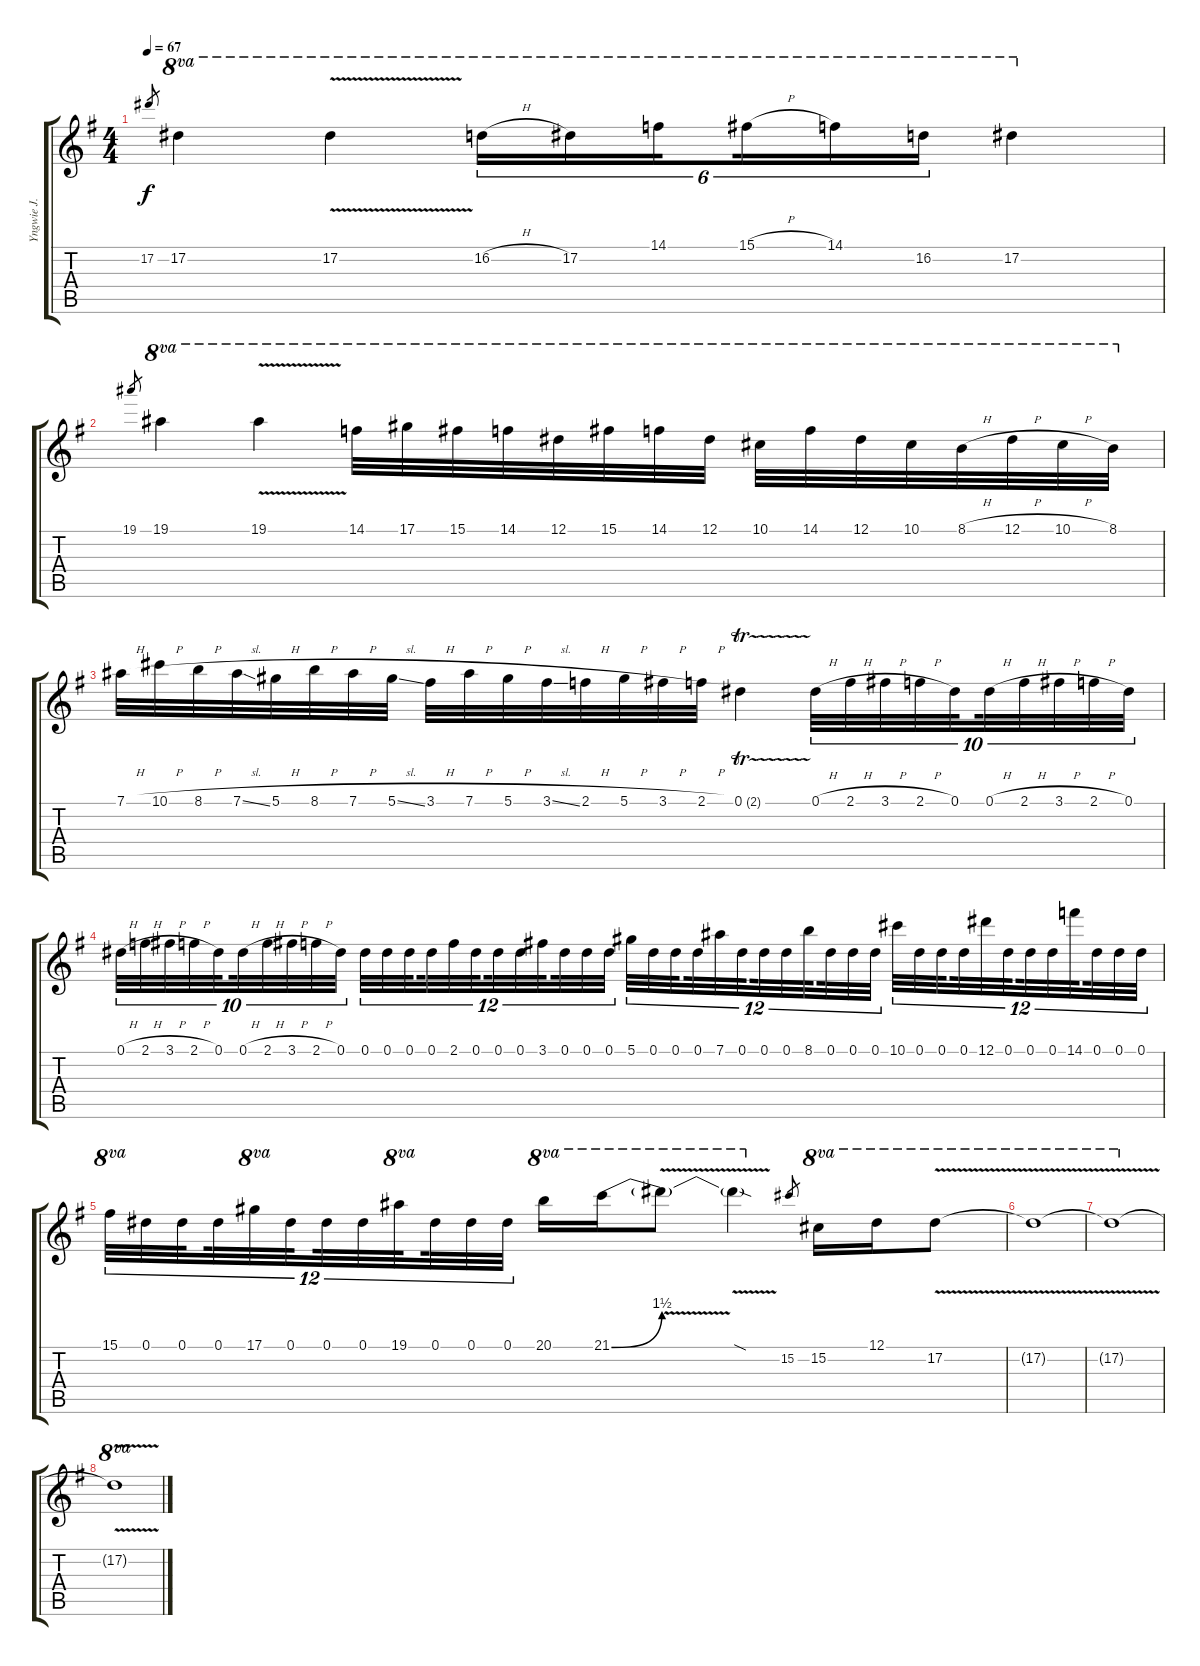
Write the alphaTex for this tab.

\track ("Yngwie J. Malmsteen" "Yngwie J. ") {instrument overdrivenguitar}
\staff {score tabs}
\tuning (Eb4 Bb3 Gb3 Db3 Ab2 Eb2) {hide}
\ts (4 4)
\tempo 67
\clef g2
\ks g
17.2.8{gr dy f} 17.2.4{ot 8va} 17.2{v}.4{ot 8va} 16.2{h}.16{tu (6 4) ot 8va} 17.2.16{tu (6 4) ot 8va} 14.1.16{tu (6 4) ot 8va beam splitsecondary} 15.1{h}.16{tu (6 4) ot 8va} 14.1.16{tu (6 4) ot 8va} 16.2.16{tu (6 4) ot 8va} 17.2.4{ot 8va} |
19.1.8{gr} 19.1.4{ot 8va} 19.1{v}.4{ot 8va} 14.1.32{ot 8va} 17.1.32{ot 8va} 15.1.32{ot 8va} 14.1.32{ot 8va} 12.1.32{ot 8va} 15.1.32{ot 8va} 14.1.32{ot 8va} 12.1.32{ot 8va} 10.1.32{ot 8va} 14.1.32{ot 8va} 12.1.32{ot 8va} 10.1.32{ot 8va} 8.1{h}.32{ot 8va} 12.1{h}.32{ot 8va} 10.1{h}.32{ot 8va} 8.1.32{ot 8va} |
7.1{h}.32 10.1{h}.32 8.1{h}.32 7.1{sl}.32 5.1{h}.32 8.1{h}.32 7.1{h}.32 5.1{sl}.32 3.1{h}.32 7.1{h}.32 5.1{h}.32 3.1{sl}.32 2.1{h}.32 5.1{h}.32 3.1{h}.32 2.1{h}.32 0.1{tr (2 32)}.4 0.1{h}.32{tu (10 8)} 2.1{h}.32{tu (10 8)} 3.1{h}.32{tu (10 8)} 2.1{h}.32{tu (10 8)} 0.1.32{tu (10 8) beam splitsecondary} 0.1{h}.32{tu (10 8)} 2.1{h}.32{tu (10 8)} 3.1{h}.32{tu (10 8)} 2.1{h}.32{tu (10 8)} 0.1.32{tu (10 8)} |
0.1{h}.32{tu (10 8)} 2.1{h}.32{tu (10 8)} 3.1{h}.32{tu (10 8)} 2.1{h}.32{tu (10 8)} 0.1.32{tu (10 8) beam splitsecondary} 0.1{h}.32{tu (10 8)} 2.1{h}.32{tu (10 8)} 3.1{h}.32{tu (10 8)} 2.1{h}.32{tu (10 8)} 0.1.32{tu (10 8)} 0.1.32{tu (12 8)} 0.1.32{tu (12 8)} 0.1.32{tu (12 8) beam splitsecondary} 0.1.32{tu (12 8)} 2.1.32{tu (12 8)} 0.1.32{tu (12 8) beam splitsecondary} 0.1.32{tu (12 8)} 0.1.32{tu (12 8)} 3.1.32{tu (12 8) beam splitsecondary} 0.1.32{tu (12 8)} 0.1.32{tu (12 8)} 0.1.32{tu (12 8)} 5.1.32{tu (12 8)} 0.1.32{tu (12 8)} 0.1.32{tu (12 8) beam splitsecondary} 0.1.32{tu (12 8)} 7.1.32{tu (12 8)} 0.1.32{tu (12 8) beam splitsecondary} 0.1.32{tu (12 8)} 0.1.32{tu (12 8)} 8.1.32{tu (12 8) beam splitsecondary} 0.1.32{tu (12 8)} 0.1.32{tu (12 8)} 0.1.32{tu (12 8)} 10.1.32{tu (12 8)} 0.1.32{tu (12 8)} 0.1.32{tu (12 8) beam splitsecondary} 0.1.32{tu (12 8)} 12.1.32{tu (12 8)} 0.1.32{tu (12 8) beam splitsecondary} 0.1.32{tu (12 8)} 0.1.32{tu (12 8)} 14.1.32{tu (12 8) beam splitsecondary} 0.1.32{tu (12 8)} 0.1.32{tu (12 8)} 0.1.32{tu (12 8)} |
15.1.32{tu (12 8) ot 8va} 0.1.32{tu (12 8)} 0.1.32{tu (12 8) beam splitsecondary} 0.1.32{tu (12 8)} 17.1.32{tu (12 8) ot 8va} 0.1.32{tu (12 8) beam splitsecondary} 0.1.32{tu (12 8)} 0.1.32{tu (12 8)} 19.1.32{tu (12 8) ot 8va beam splitsecondary} 0.1.32{tu (12 8)} 0.1.32{tu (12 8)} 0.1.32{tu (12 8)} 20.1.16{ot 8va} 21.1{be (bend 0 0 60 6)}.16{ot 8va} 21.1{v t}.8{ot 8va} 21.1{sod t}.4{ot 8va} 15.2.8{gr} 15.2.16{ot 8va} 12.1.16{ot 8va} 17.2{v}.8{ot 8va} |
17.2{v t}.1{ot 8va} |
17.2{v t}.1{ot 8va} |
17.2{v t}.1{ot 8va}
